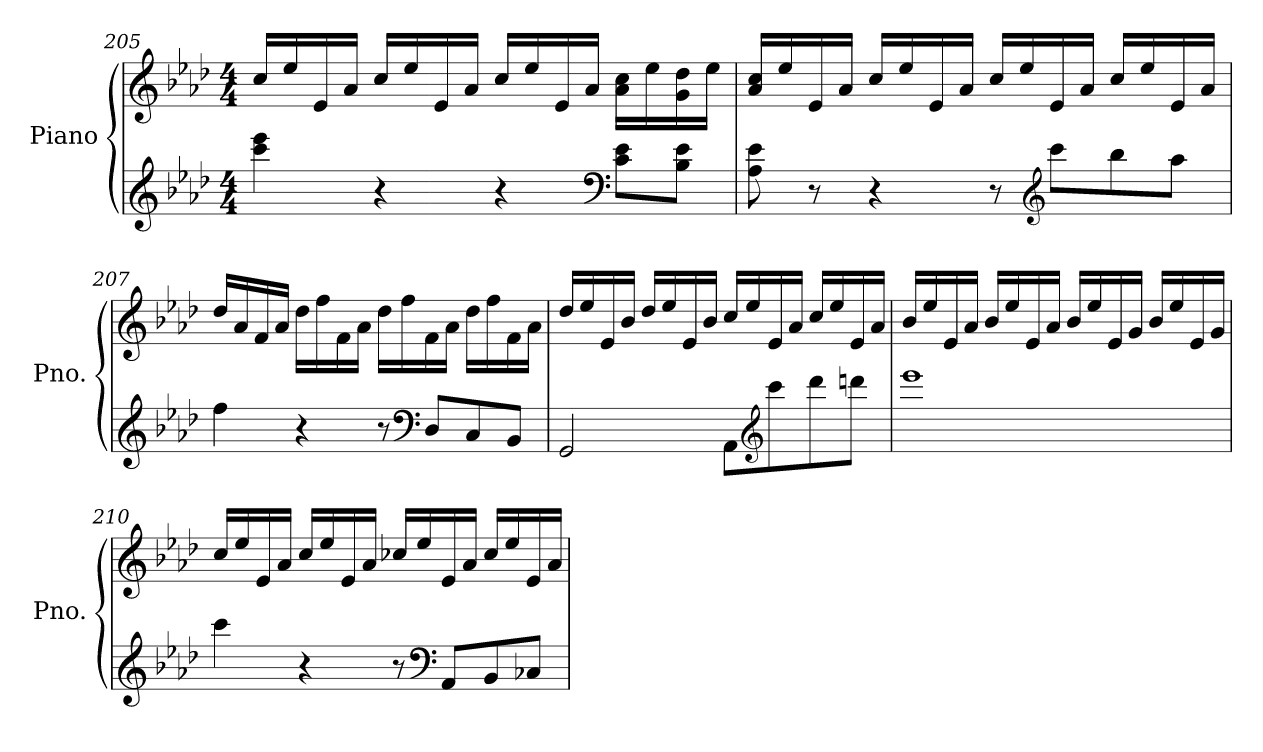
**kern	**kern
*part1	*part1
*staff2	*staff1
*I"Piano	*
*I'Pno.	*
!!LO:LB:g=z
*clefG2	*clefG2
*k[b-e-a-d-]	*k[b-e-a-d-]
*M4/4	*M4/4
=205	=205
4ccc\ 4eee-\	16cc/LL
.	16ee-/
.	16e-/
.	16a-/JJ
4r	16cc/LL
.	16ee-/
.	16e-/
.	16a-/JJ
4r	16cc/LL
.	16ee-/
.	16e-/
.	16a-/JJ
*clefF4	*
8c\ 8e-\L	16a-\ 16cc\LL
.	16ee-\
8B-\ 8e-\J	16g\ 16dd-\
.	16ee-\JJ
=206	=206
8A-\ 8e-\	16a-/ 16cc/LL
.	16ee-/
8r	16e-/
.	16a-/JJ
4r	16cc/LL
.	16ee-/
.	16e-/
.	16a-/JJ
8r	16cc/LL
.	16ee-/
*clefG2	*
8ccc\L	16e-/
.	16a-/JJ
8bb-\	16cc/LL
.	16ee-/
8aa-\J	16e-/
.	16a-/JJ
=207	=207
4ff\	16dd-/LL
.	16a-/
.	16f/
.	16a-/JJ
4r	16dd-\LL
.	16ff\
.	16f\
.	16a-\JJ
8r	16dd-\LL
.	16ff\
*clefF4	*
8D-/L	16f\
.	16a-\JJ
8C/	16dd-\LL
.	16ff\
8BB-/J	16f\
.	16a-\JJ
!!LO:LB:g=z
=208	=208
2GG/	16dd-/LL
.	16ee-/
.	16e-/
.	16b-/JJ
.	16dd-/LL
.	16ee-/
.	16e-/
.	16b-/JJ
8AA-\L	16cc/LL
.	16ee-/
*clefG2	*
8ccc\	16e-/
.	16a-/JJ
8ddd-\	16cc/LL
.	16ee-/
8dddn\J	16e-/
.	16a-/JJ
=209	=209
1eee-	16b-/LL
.	16ee-/
.	16e-/
.	16a-/JJ
.	16b-/LL
.	16ee-/
.	16e-/
.	16a-/JJ
.	16b-/LL
.	16ee-/
.	16e-/
.	16g/JJ
.	16b-/LL
.	16ee-/
.	16e-/
.	16g/JJ
=210	=210
4ccc\	16cc/LL
.	16ee-/
.	16e-/
.	16a-/JJ
4r	16cc/LL
.	16ee-/
.	16e-/
.	16a-/JJ
8r	16cc-X/LL
.	16ee-/
*clefF4	*
8AA-/L	16e-/
.	16a-/JJ
8BB-/	16cc-/LL
.	16ee-/
8C-X/J	16e-/
.	16a-/JJ
=	=
*-	*-
